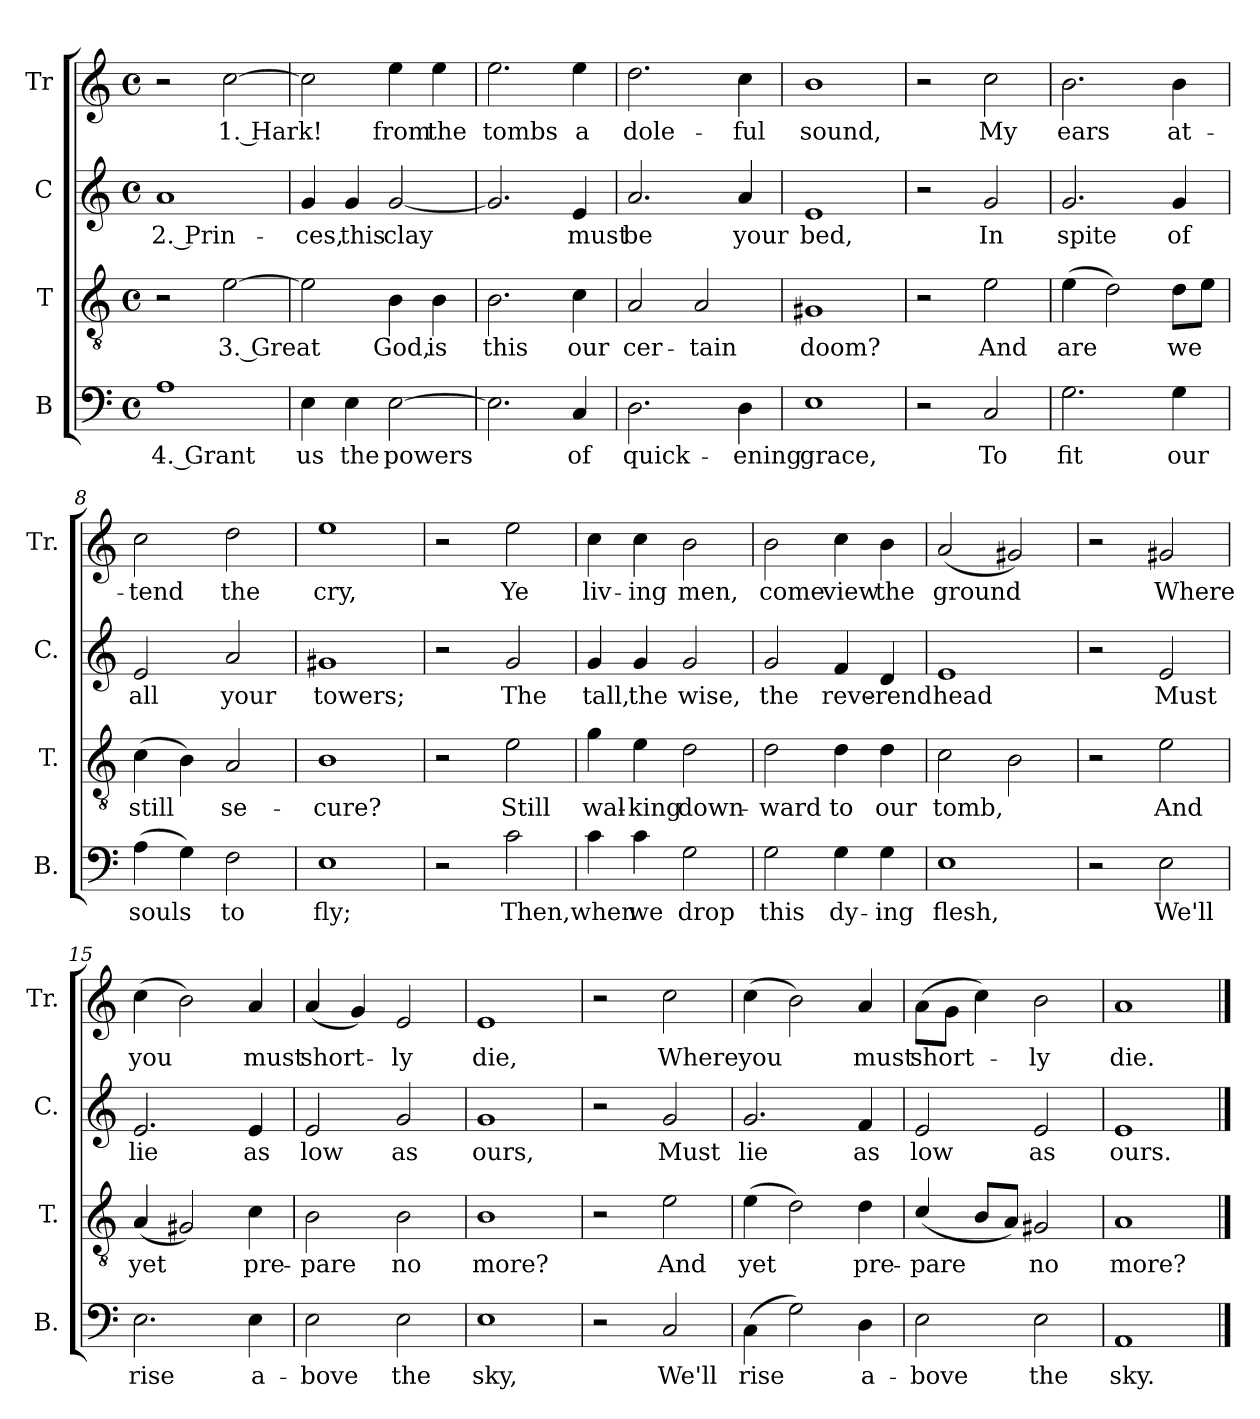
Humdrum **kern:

**kern	**text	**kern	**text	**kern	**text	**kern	**text
*part4	*part4	*part3	*part3	*part2	*part2	*part1	*part1
*staff4	*staff4	*staff3	*staff3	*staff2	*staff2	*staff1	*staff1
*I"B	*	*I"T	*	*I"C	*	*I"Tr	*
*I'B.	*	*I'T.	*	*I'C.	*	*I'Tr.	*
*clefF4	*	*clefGv2	*	*clefG2	*	*clefG2	*
*k[]	*	*k[]	*	*k[]	*	*k[]	*
*C:	*	*C:	*	*C:	*	*C:	*
*M4/4	*	*M4/4	*	*M4/4	*	*M4/4	*
*met(c)	*	*met(c)	*	*met(c)	*	*met(c)	*
=1	=1	=1	=1	=1	=1	=1	=1
1A	4. Grant	2r	.	1a	2. Prin-	2r	.
.	.	[2e\	3. Great	.	.	[2cc\	1. Hark!
=2	=2	=2	=2	=2	=2	=2	=2
4E\	us	2e\]	.	4g/	-ces,	2cc\]	.
4E\	the	.	.	4g/	this	.	.
[2E\	powers	4B\	God,	[2g/	clay	4ee\	from
.	.	4B\	is	.	.	4ee\	the
=3	=3	=3	=3	=3	=3	=3	=3
2.E\]	.	2.B\	this	2.g/]	.	2.ee\	tombs
4C/	of	4c\	our	4e/	must	4ee\	a
=4	=4	=4	=4	=4	=4	=4	=4
2.D\	quick-	2A/	cer-	2.a/	be	2.dd\	dole-
.	.	2A/	-tain	.	.	.	.
4D\	-ening	.	.	4a/	your	4cc\	-ful
=5	=5	=5	=5	=5	=5	=5	=5
1E	grace,	1G#X	doom?	1e	bed,	1b	sound,
=6	=6	=6	=6	=6	=6	=6	=6
2r	.	2r	.	2r	.	2r	.
2C/	To	2e\	And	2g/	In	2cc\	My
=7	=7	=7	=7	=7	=7	=7	=7
2.G\	fit	(4e\	are	2.g/	spite	2.b\	ears
.	.	2d\)	.	.	.	.	.
4G\	our	8d\L	we	4g/	of	4b\	at-
.	.	8e\J	.	.	.	.	.
!!LO:LB:g=z
=8	=8	=8	=8	=8	=8	=8	=8
(4A\	souls	(4c\	still	2e/	all	2cc\	-tend
4G\)	.	4B\)	.	.	.	.	.
2F\	to	2A/	se-	2a/	your	2dd\	the
=9	=9	=9	=9	=9	=9	=9	=9
1E	fly;	1B	-cure?	1g#X	towers;	1ee	cry,
=10	=10	=10	=10	=10	=10	=10	=10
2r	.	2r	.	2r	.	2r	.
2c\	Then,	2e\	Still	2g/	The	2ee\	Ye
=11	=11	=11	=11	=11	=11	=11	=11
4c\	when	4g\	wal-	4g/	tall,	4cc\	liv-
4c\	we	4e\	-king	4g/	the	4cc\	-ing
2G\	drop	2d\	down-	2g/	wise,	2b\	men,
=12	=12	=12	=12	=12	=12	=12	=12
2G\	this	2d\	-ward	2g/	the	2b\	come
4G\	dy-	4d\	to	4f/	reve-	4cc\	view
4G\	-ing	4d\	our	4d/	-rend	4b\	the
=13	=13	=13	=13	=13	=13	=13	=13
1E	flesh,	2c\	tomb,	1e	head	(2a/	ground
.	.	2B\	.	.	.	2g#X/)	.
=14	=14	=14	=14	=14	=14	=14	=14
2r	.	2r	.	2r	.	2r	.
2E\	We'll	2e\	And	2e/	Must	2g#X/	Where
!!LO:LB:g=z
=15	=15	=15	=15	=15	=15	=15	=15
2.E\	rise	(4A/	yet	2.e/	lie	(4cc\	you
.	.	2G#X/)	.	.	.	2b\)	.
4E\	a-	4c\	pre-	4e/	as	4a/	must
=16	=16	=16	=16	=16	=16	=16	=16
2E\	-bove	2B\	-pare	2e/	low	(4a/	short-
.	.	.	.	.	.	4g/)	.
2E\	the	2B\	no	2g/	as	2e/	-ly
=17	=17	=17	=17	=17	=17	=17	=17
1E	sky,	1B	more?	1g	ours,	1e	die,
=18	=18	=18	=18	=18	=18	=18	=18
2r	.	2r	.	2r	.	2r	.
2C/	We'll	2e\	And	2g/	Must	2cc\	Where
=19	=19	=19	=19	=19	=19	=19	=19
(4C\	rise	(4e\	yet	2.g/	lie	(4cc\	you
2G\)	.	2d\)	.	.	.	2b\)	.
4D\	a-	4d\	pre-	4f/	as	4a/	must
=20	=20	=20	=20	=20	=20	=20	=20
2E\	-bove	(4c/	-pare	2e/	low	(8a\L	short-
.	.	.	.	.	.	8g\J	.
.	.	8B/L	.	.	.	4cc\)	.
.	.	8A/J)	.	.	.	.	.
2E\	the	2G#X/	no	2e/	as	2b\	-ly
=21	=21	=21	=21	=21	=21	=21	=21
1AA	sky.	1A	more?	1e	ours.	1a	die.
==	==	==	==	==	==	==	==
*-	*-	*-	*-	*-	*-	*-	*-
